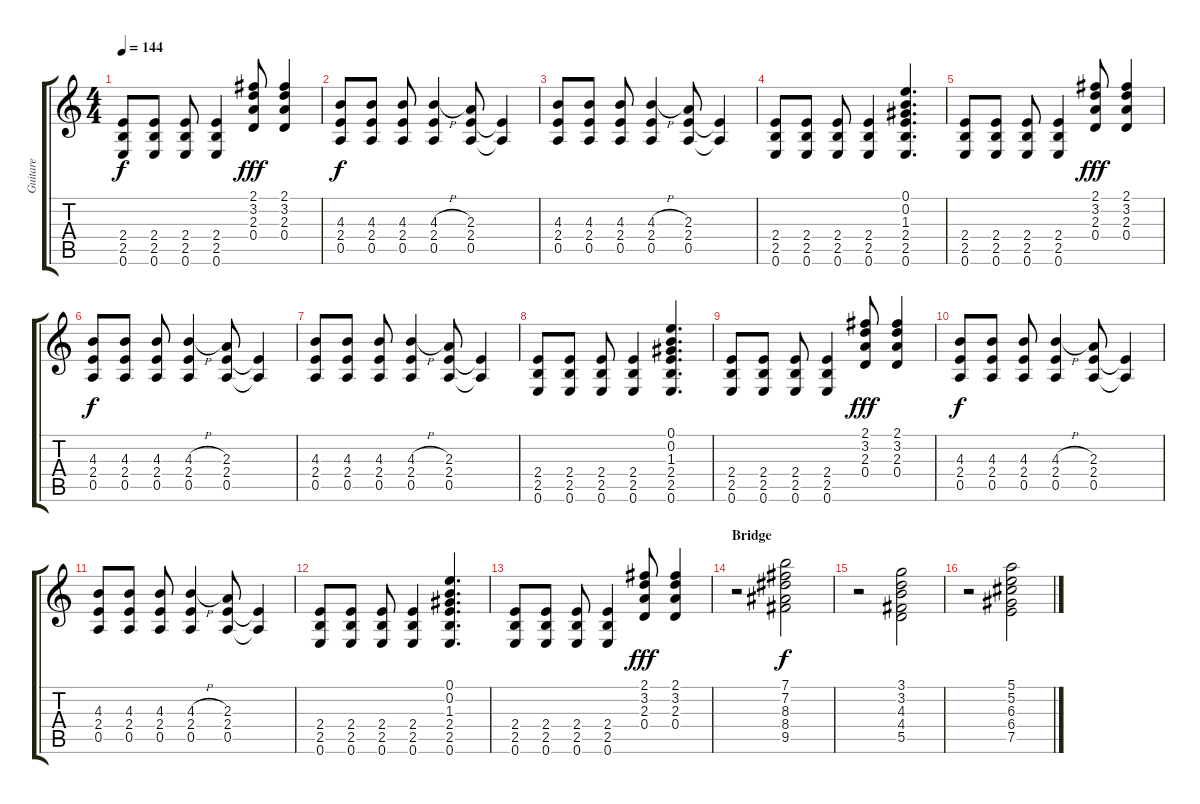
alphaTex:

\track ("Guitare" "Guitare") {instrument electricguitarmuted}
\staff {score tabs}
\tuning (E4 B3 G3 D3 A2 E2) {hide}
\ts (4 4)
\tempo 144
\clef g2
\ks c
(2.4 2.5 0.6).8{dy f} (2.4 2.5 0.6).8 (2.4 2.5 0.6).8 (2.4 2.5 0.6).4 (2.1 3.2 2.3 0.4).8{dy fff} (2.1 3.2 2.3 0.4).4 |
(4.3 2.4 0.5).8{dy f} (4.3 2.4 0.5).8 (4.3 2.4 0.5).8 (4.3{h} 2.4 0.5).4 (2.3 2.4 0.5).8 (2.4{t} 0.5{t}).4 |
(4.3 2.4 0.5).8 (4.3 2.4 0.5).8 (4.3 2.4 0.5).8 (4.3{h} 2.4 0.5).4 (2.3 2.4 0.5).8 (2.4{t} 0.5{t}).4 |
(2.4 2.5 0.6).8 (2.4 2.5 0.6).8 (2.4 2.5 0.6).8 (2.4 2.5 0.6).4 (0.1 0.2 1.3 2.4 2.5 0.6).4{d} |
(2.4 2.5 0.6).8 (2.4 2.5 0.6).8 (2.4 2.5 0.6).8 (2.4 2.5 0.6).4 (2.1 3.2 2.3 0.4).8{dy fff} (2.1 3.2 2.3 0.4).4 |
(4.3 2.4 0.5).8{dy f} (4.3 2.4 0.5).8 (4.3 2.4 0.5).8 (4.3{h} 2.4 0.5).4 (2.3 2.4 0.5).8 (2.4{t} 0.5{t}).4 |
(4.3 2.4 0.5).8 (4.3 2.4 0.5).8 (4.3 2.4 0.5).8 (4.3{h} 2.4 0.5).4 (2.3 2.4 0.5).8 (2.4{t} 0.5{t}).4 |
(2.4 2.5 0.6).8 (2.4 2.5 0.6).8 (2.4 2.5 0.6).8 (2.4 2.5 0.6).4 (0.1 0.2 1.3 2.4 2.5 0.6).4{d} |
(2.4 2.5 0.6).8 (2.4 2.5 0.6).8 (2.4 2.5 0.6).8 (2.4 2.5 0.6).4 (2.1 3.2 2.3 0.4).8{dy fff} (2.1 3.2 2.3 0.4).4 |
(4.3 2.4 0.5).8{dy f} (4.3 2.4 0.5).8 (4.3 2.4 0.5).8 (4.3{h} 2.4 0.5).4 (2.3 2.4 0.5).8 (2.4{t} 0.5{t}).4 |
(4.3 2.4 0.5).8 (4.3 2.4 0.5).8 (4.3 2.4 0.5).8 (4.3{h} 2.4 0.5).4 (2.3 2.4 0.5).8 (2.4{t} 0.5{t}).4 |
(2.4 2.5 0.6).8 (2.4 2.5 0.6).8 (2.4 2.5 0.6).8 (2.4 2.5 0.6).4 (0.1 0.2 1.3 2.4 2.5 0.6).4{d} |
(2.4 2.5 0.6).8 (2.4 2.5 0.6).8 (2.4 2.5 0.6).8 (2.4 2.5 0.6).4 (2.1 3.2 2.3 0.4).8{dy fff} (2.1 3.2 2.3 0.4).4 |
\section ("" "Bridge")
r.2 (7.1 7.2 8.3 8.4 9.5).2{dy f} |
r.2 (3.1 3.2 4.3 4.4 5.5).2 |
r.2 (5.1 5.2 6.3 6.4 7.5).2
